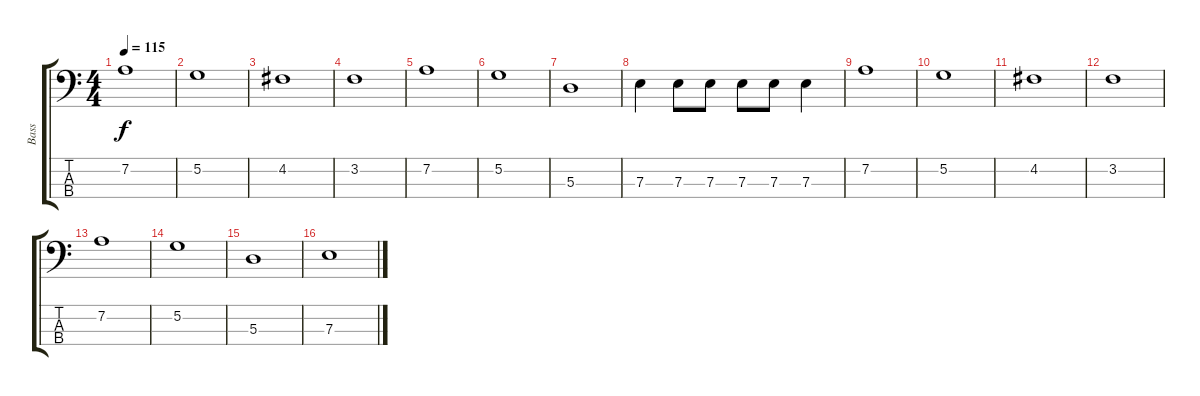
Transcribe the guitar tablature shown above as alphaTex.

\track ("Bass" "Bass") {instrument electricbassfinger}
\staff {score tabs}
\tuning (G2 D2 A1 E1) {hide}
\ts (4 4)
\tempo 115
\clef f4
\ks c
7.2.1{dy f instrument electricbassfinger} |
5.2.1 |
4.2.1 |
3.2.1 |
7.2.1 |
5.2.1 |
5.3.1 |
7.3.4 7.3.8 7.3.8 7.3.8 7.3.8 7.3.4 |
7.2.1 |
5.2.1 |
4.2.1 |
3.2.1 |
7.2.1 |
5.2.1 |
5.3.1 |
7.3.1
